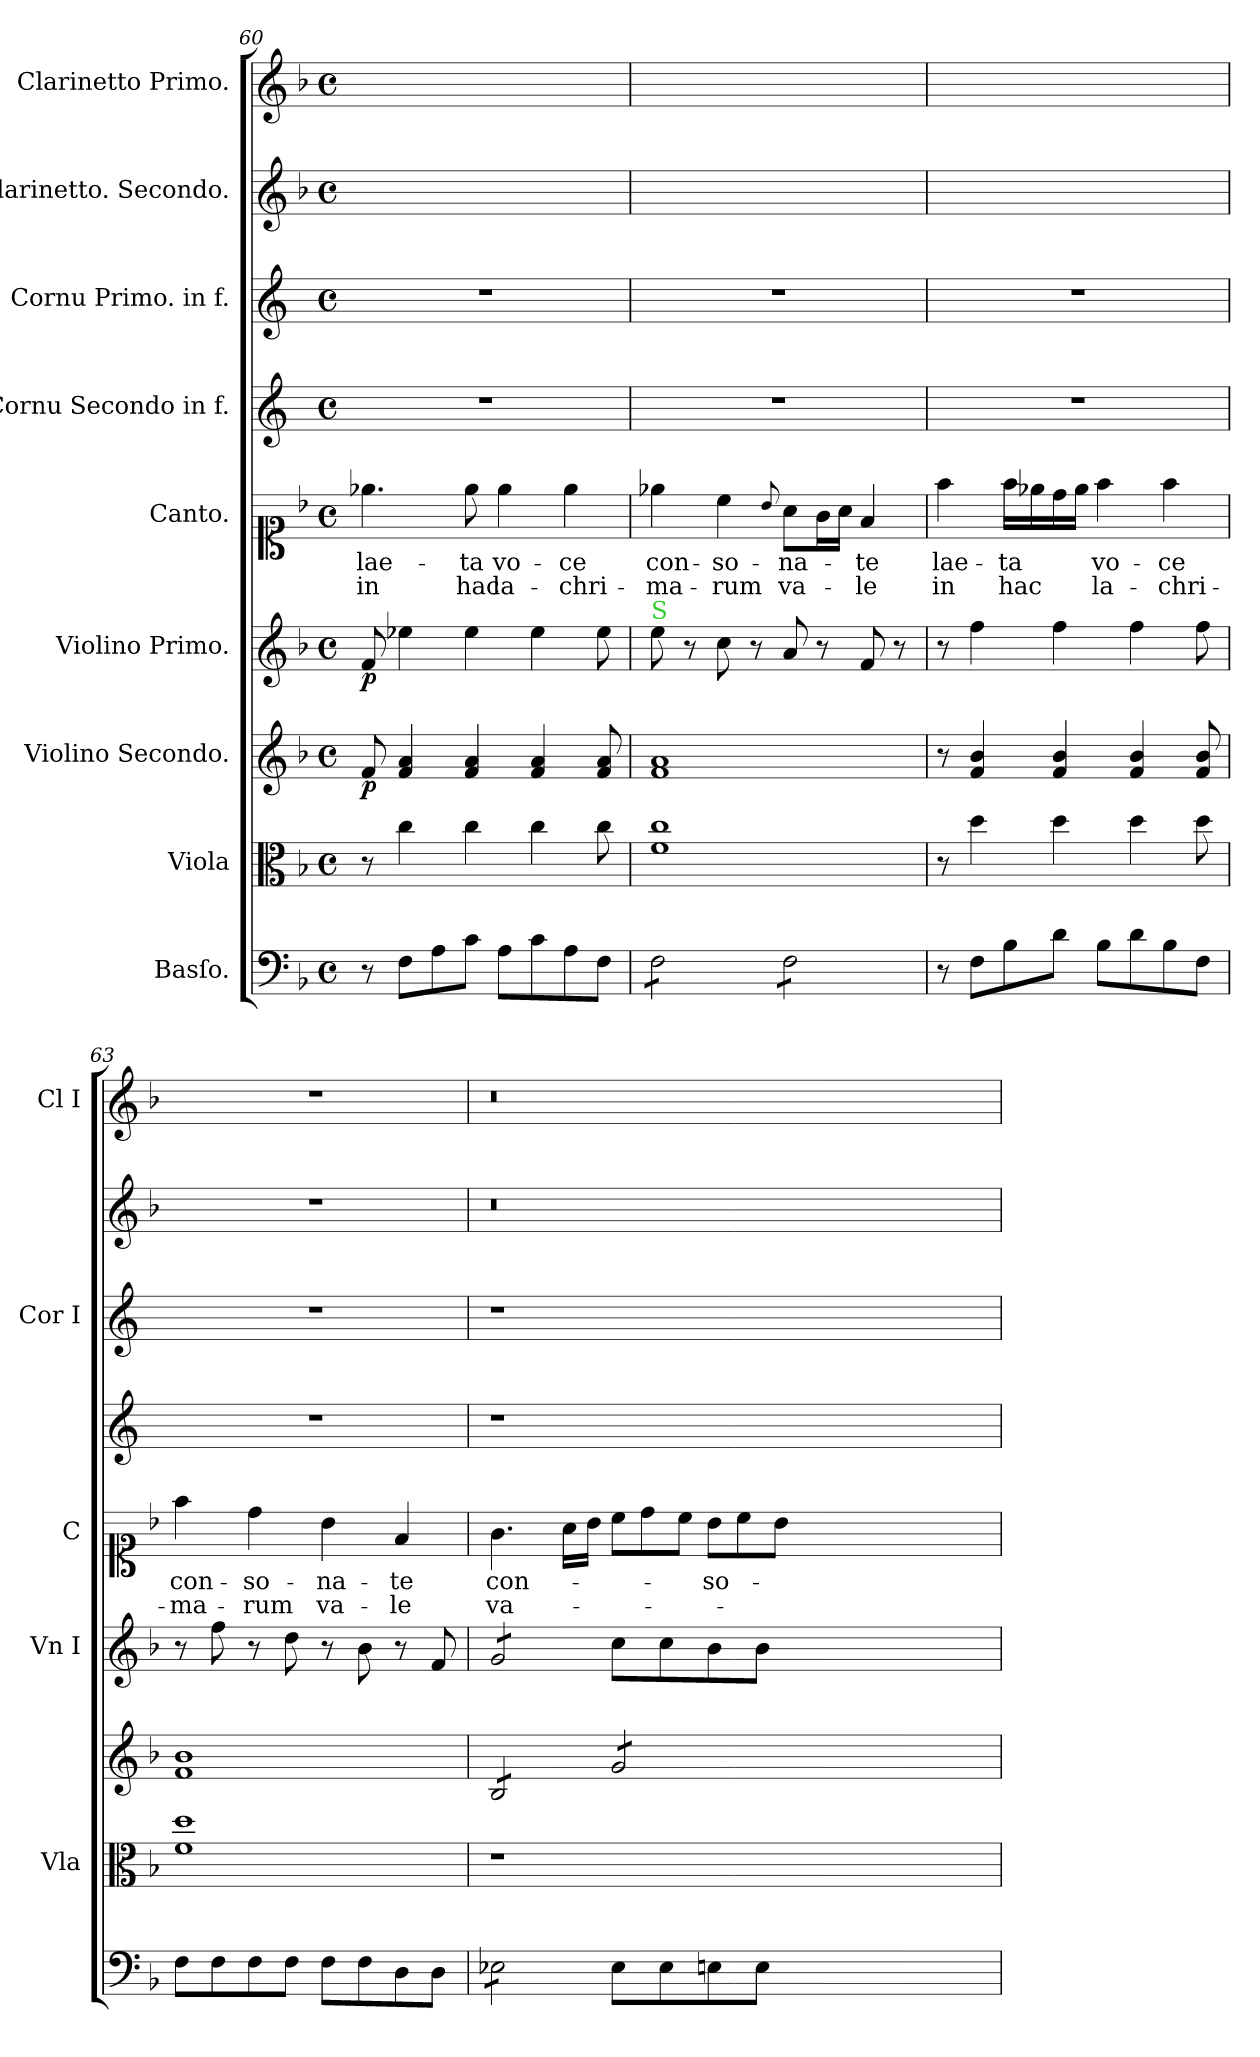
**kern	**kern	**kern	**dynam	**kern	**dynam	**kern	**text	**text	**kern	**kern	**kern	**kern
*part9	*part8	*part7	*part7	*part6	*part6	*part5	*part5	*part5	*part4	*part3	*part2	*part1
*staff9	*staff8	*staff7	*staff7	*staff6	*staff6	*staff5	*staff5	*staff5	*staff4	*staff3	*staff2	*staff1
*I"Basſo.	*I"Viola	*I"Violino Secondo.	*	*I"Violino Primo.	*	*I"Canto.	*	*	*I"Cornu Secondo in f.	*I"Cornu Primo. in f.	*I"Clarinetto. Secondo.	*I"Clarinetto Primo.
*	*I'Vla	*	*	*I'Vn I	*	*I'C	*	*	*	*I'Cor I	*	*I'Cl I
*clefF4	*clefC3	*clefG2	*	*clefG2	*	*clefC1	*	*	*clefG2	*clefG2	*clefG2	*clefG2
*	*	*	*	*	*	*	*	*	*ITrd4c7	*ITrd4c7	*	*
*k[b-]	*k[b-]	*k[b-]	*	*k[b-]	*	*k[b-]	*	*	*k[b-]	*k[b-]	*k[b-]	*k[b-]
*F:	*F:	*F:	*	*F:	*	*F:	*	*	*	*	*F:	*F:
*M4/4	*M4/4	*M4/4	*	*M4/4	*	*M4/4	*	*	*M4/4	*M4/4	*M4/4	*M4/4
*met(c)	*met(c)	*met(c)	*	*met(c)	*	*met(c)	*	*	*met(c)	*met(c)	*met(c)	*met(c)
=60	=60	=60	=60	=60	=60	=60	=60	=60	=60	=60	=60	=60
!	!	!	!	!	!LO:DY:b	!	!	!	!	!	!	!
8r	8r	8f/	p	8f/	p	4.ee-X\	lae-	in	1r	1r	1ryy	1ryy
8F\L	4cc\	4f/ 4a/	.	4ee-X\	.	.	.	.	.	.	.	.
8A\	.	.	.	.	.	.	.	.	.	.	.	.
8c\J	4cc\	4f/ 4a/	.	4ee-\	.	8ee-\	-ta	hac	.	.	.	.
8A\L	.	.	.	.	.	4ee-\	vo-	la-	.	.	.	.
8c\	4cc\	4f/ 4a/	.	4ee-\	.	.	.	.	.	.	.	.
8A\	.	.	.	.	.	4ee-\	-ce	-chri-	.	.	.	.
8F\J	8cc\	8f/ 8a/	.	8ee-\	.	.	.	.	.	.	.	.
=61	=61	=61	=61	=61	=61	=61	=61	=61	=61	=61	=61	=61
!	!	!	!	!LO:TX:a:color=limegreen:t=S	!	!	!	!	!	!	!	!
*tremolo	*	*	*	*	*	*	*	*	*	*	*	*
8F\L	1f 1cc	1f 1a	.	8ee\	.	4ee-X\	con-	-ma-	1r	1r	1ryy	1ryy
8F\	.	.	.	8r	.	.	.	.	.	.	.	.
8F\	.	.	.	8cc\	.	4cc\	-so-	-rum	.	.	.	.
8F\J	.	.	.	8r	.	.	.	.	.	.	.	.
.	.	.	.	.	.	8qqb-/	.	.	.	.	.	.
8F\L	.	.	.	8a/	.	8a\L	-na-	va-	.	.	.	.
8F\	.	.	.	8r	.	16g\L	.	.	.	.	.	.
.	.	.	.	.	.	16a\JJ	.	.	.	.	.	.
8F\	.	.	.	8f/	.	4f/	-te	-le	.	.	.	.
8F\J	.	.	.	8r	.	.	.	.	.	.	.	.
*Xtremolo	*	*	*	*	*	*	*	*	*	*	*	*
=62	=62	=62	=62	=62	=62	=62	=62	=62	=62	=62	=62	=62
8r	8r	8r	.	8r	.	4ff\	lae-	in	1r	1r	1ryy	1ryy
8F\L	4dd\	4f/ 4b-/	.	4ff\	.	.	.	.	.	.	.	.
8B-\	.	.	.	.	.	16ff\LL	-ta	hac	.	.	.	.
.	.	.	.	.	.	16ee-X\	.	.	.	.	.	.
8d\J	4dd\	4f/ 4b-/	.	4ff\	.	16dd\	.	.	.	.	.	.
.	.	.	.	.	.	16ee-\JJ	.	.	.	.	.	.
8B-\L	.	.	.	.	.	4ff\	vo-	la-	.	.	.	.
8d\	4dd\	4f/ 4b-/	.	4ff\	.	.	.	.	.	.	.	.
8B-\	.	.	.	.	.	4ff\	-ce	-chri-	.	.	.	.
8F\J	8dd\	8f/ 8b-/	.	8ff\	.	.	.	.	.	.	.	.
=63	=63	=63	=63	=63	=63	=63	=63	=63	=63	=63	=63	=63
8F\L	1f 1dd	1f 1b-	.	8r	.	4ff\	con-	-ma-	1r	1r	1r	1r
8F\	.	.	.	8ff\	.	.	.	.	.	.	.	.
8F\	.	.	.	8r	.	4dd\	-so-	-rum	.	.	.	.
8F\J	.	.	.	8dd\	.	.	.	.	.	.	.	.
8F\L	.	.	.	8r	.	4b-\	-na-	va-	.	.	.	.
8F\	.	.	.	8b-\	.	.	.	.	.	.	.	.
8D\	.	.	.	8r	.	4f/	-te	-le	.	.	.	.
8D\J	.	.	.	8f/	.	.	.	.	.	.	.	.
=64	=64	=64	=64	=64	=64	=64	=64	=64	=64	=64	=64	=64
*tremolo	*	*	*	*	*	*	*	*	*	*	*	*
*	*	*tremolo	*	*	*	*	*	*	*	*	*	*
*	*	*	*	*tremolo	*	*	*	*	*	*	*	*
8E-X\L	1r	8B-/L	.	8g/L	.	4.g\	con-	va-	1r	1r	0.r	0.r
8E-X\	.	8B-/	.	8g/	.	.	.	.	.	.	.	.
8E-X\	.	8B-/	.	8g/	.	.	.	.	.	.	.	.
8E-X\J	.	8B-/J	.	8g/J	.	16a\LL	.	.	.	.	.	.
*	*	*	*	*Xtremolo	*	*	*	*	*	*	*	*
*Xtremolo	*	*	*	*	*	*	*	*	*	*	*	*
.	.	.	.	.	.	16b-\JJ	.	.	.	.	.	.
*	*	*	*	*	*	*Xtuplet	*	*	*	*	*	*
8E-\L	.	8g/L	.	8cc\L	.	12cc\L	.	.	.	.	.	.
.	.	.	.	.	.	12dd\	.	.	.	.	.	.
8E-\	.	8g/	.	8cc\	.	.	.	.	.	.	.	.
.	.	.	.	.	.	12cc\J	.	.	.	.	.	.
8En\	.	8g/	.	8b-\	.	12b-\L	-so-	.	.	.	.	.
.	.	.	.	.	.	12cc\	.	.	.	.	.	.
8E\J	.	8g/J	.	8b-\J	.	.	.	.	.	.	.	.
*	*	*Xtremolo	*	*	*	*	*	*	*	*	*	*
.	.	.	.	.	.	12b-\J	.	.	.	.	.	.
0ryy	0ryy	0ryy	.	0ryy	.	0ryy	.	.	0ryy	0ryy	.	.
=	=	=	=	=	=	=	=	=	=	=	=	=
*-	*-	*-	*-	*-	*-	*-	*-	*-	*-	*-	*-	*-
